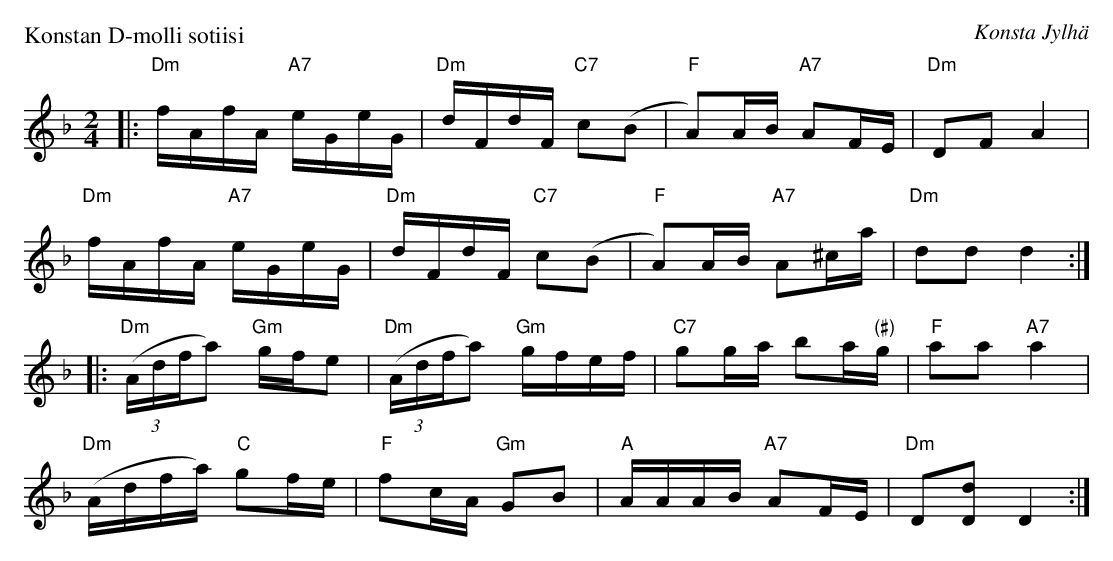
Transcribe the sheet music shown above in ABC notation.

X:1
P: Konstan D-molli sotiisi
C: Konsta Jylh\"a
M: 2/4
L: 1/16
K: Dm
|:\
"Dm"fAfA "A7"eGeG | "Dm"dFdF "C7"c2(B2 | "F"A2)AB "A7"A2FE | "Dm"D2F2 A4 |
"Dm"fAfA "A7"eGeG | "Dm"dFdF "C7"c2(B2 | "F"A2)AB "A7"A2^ca | "Dm"d2d2 d4 :|
|:\
"Dm"((3Adfa2) "Gm"gfe2 | "Dm"((3Adfa2) "Gm"gfef | "C7"g2ga b2a"(#)"g | "F"a2a2 "A7"a4 |
"Dm"(Adfa) "C"g2fe | "F"f2cA "Gm"G2B2 | "A"AAAB "A7"A2FE | "Dm"D2[d2D2] D4 :|
